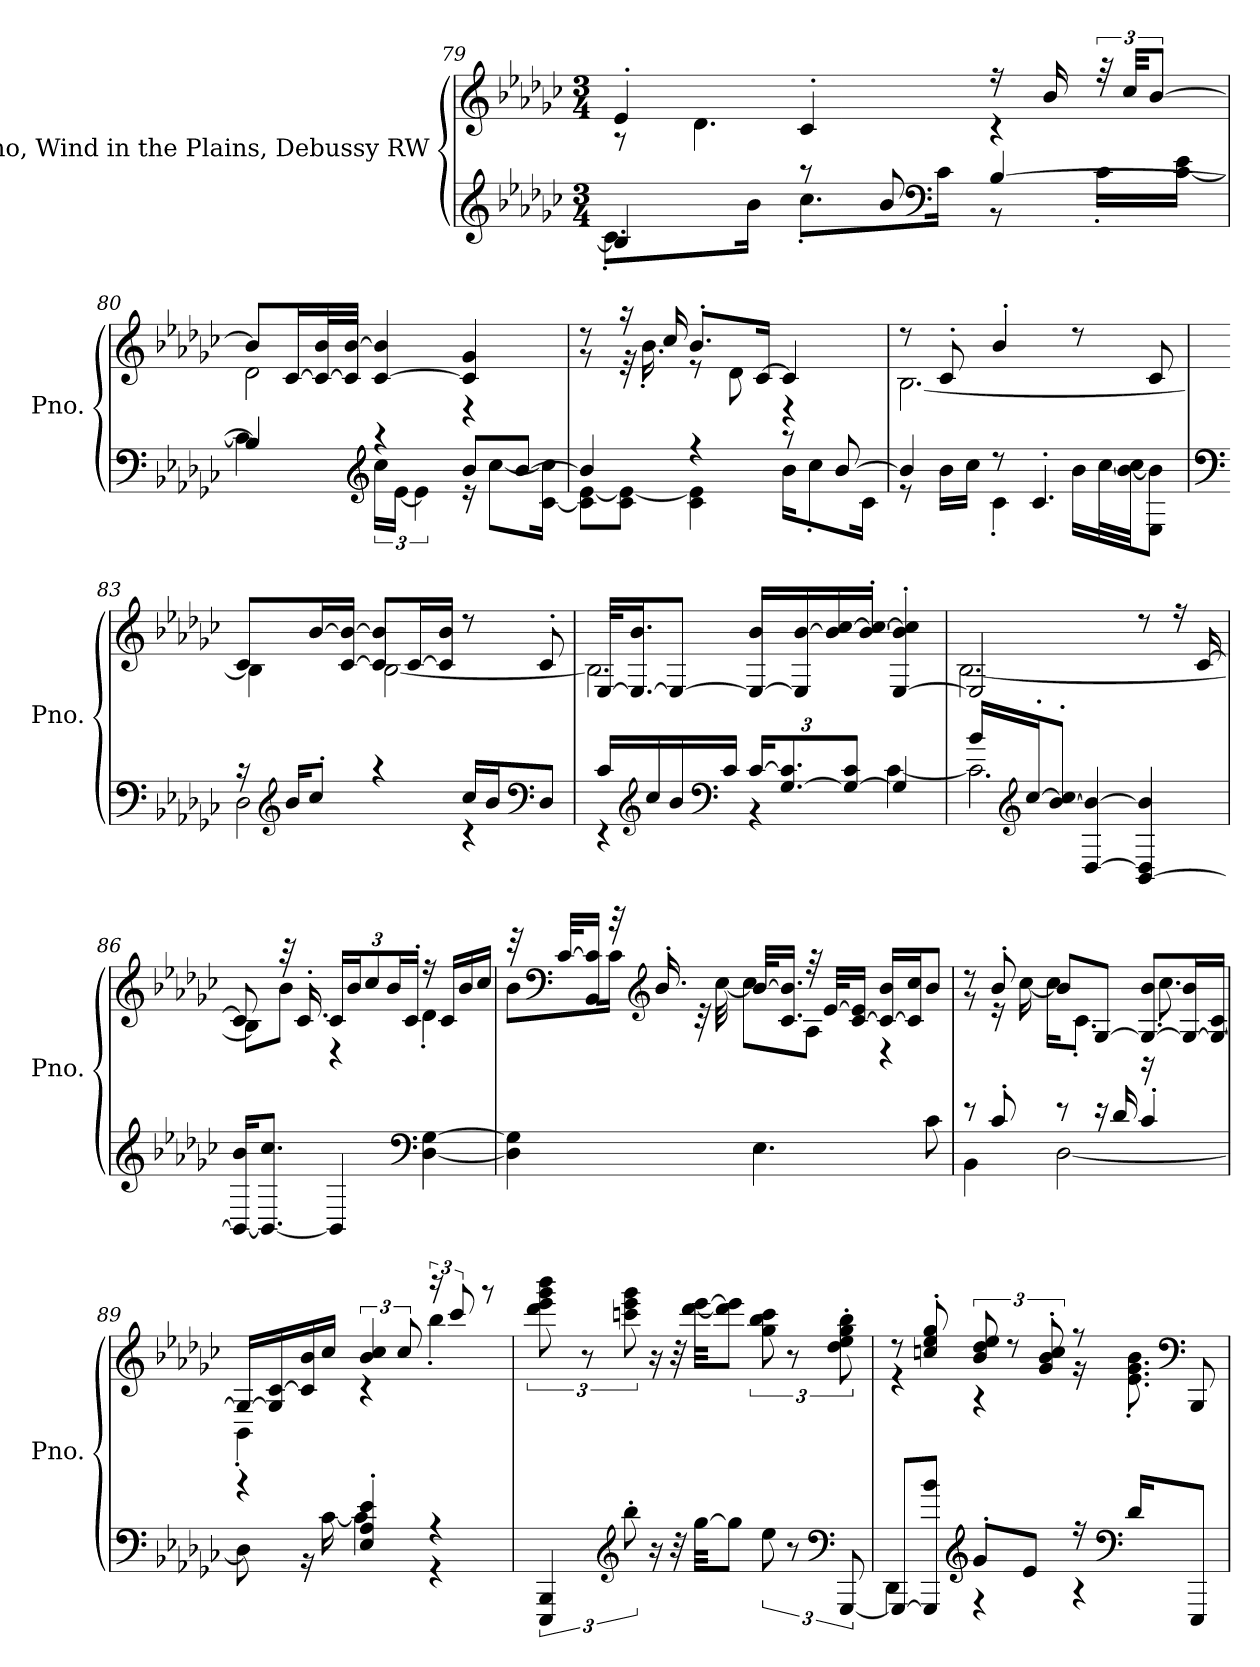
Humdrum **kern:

**kern	**kern
*part1	*part1
*staff2	*staff1
*I"Piano, Wind in the Plains, Debussy RW	*
*I'Pno.	*
!!LO:LB:g=z
*clefG2	*clefG2
*k[b-e-a-d-g-c-]	*k[b-e-a-d-g-c-]
*M3/4	*M3/4
=79	=79
*^	*^
4B-/]	8.c-'\L	4e-'/	8r
.	.	.	4.d-\
.	16b-\Jk	.	.
8r	8.cc-'\L	4c-'/	.
8b-/	.	.	.
*clefF4	*	*	*
.	16c-\Jk	.	.
[4B-/	8r	16r	4r
.	.	16b-/	.
.	16c-'\LL	48r	.
.	.	48cc-/KKL	.
.	.	[12b-/J	.
.	[16c-\ 16e-\JJ	.	.
=80	=80	=80	=80
4B-/]	4c-\]	8b-/L]	2d-\
.	.	[16c-/L	.
.	.	32c-/_ 32b-/L	.
.	.	32c-/] [32b-/JJJ	.
*clefG2	*	*	*
4r	24cc-\LL	[4c-/ 4b-/]	.
.	[24e-\JJ	.	.
.	6e-\]	.	.
8b-/L	16r	4c-/] 4g-/	4r
.	[8cc-\L	.	.
[8b-/J	.	.	.
.	[16c-\ 16cc-\]Jk	.	.
!!LO:PB:g=z	!!
=81	=81	=81	=81
4b-/]	8c-\] [8e-\L	8r	8r
.	8c-\ 8e-\_J	16r	32r
.	.	.	16.b-'\
.	.	16cc-/	.
4r	4c-\ 4e-\]	8.b-'/L	8r
.	.	.	8d-\
.	.	[16c-/Jk	.
8r	16b-\KL	4c-/]	4r
.	8cc-'\	.	.
[8b-/	.	.	.
.	16c-\Jk	.	.
=82	=82	=82	=82
4b-/]	8r	8r	[2.B-\
.	16b-\LL	8c-'/	.
.	16cc-\JJ	.	.
8r	4c-'\	4b-'/	.
4.c-'/	.	.	.
.	16b-\LL	8r	.
.	[32cc-\L	.	.
.	[32b-\ 32cc-\]JJ	.	.
.	8E-\ 8b-\]J	8c-/	.
!!LO:LB:g=z	!!
=83	=83	=83	=83
*clefF4	*	*	*
16r	2D-\	8c-/L	4B-\]
*clefG2	*	*	*
16b-/KL	.	.	.
8cc-'/J	.	[16b-/L	.
.	.	[16c-/ 16b-/_JJ	.
4r	.	8c-/] 8b-/]L	[2B-\
.	.	[16c-/L	.
.	.	16c-/] 16b-/JJ	.
16cc-/LL	4r	8r	.
16b-/J	.	.	.
*clefF4	*	*	*
8D-/J	.	8c-'/	.
=84	=84	=84	=84
16c-/LL	4r	[32E-/KLL	2.B-\]
.	.	16.E-/_ 16.b-/J	.
*clefG2	*	*	*
16cc-/	.	.	.
16b-/	.	8E-/J_	.
*clefF4	*	*	*
16c-/JJ	.	.	.
*Xbrackettup	*	*	*
[24c-/KL	4r	16E-/_ 16b-/LL	.
[12.G-/ 12.c-/]	.	.	.
.	.	16E-/] [16b-/	.
.	.	16b-/] [16cc-/	.
12G-/_ 12c-/J	.	.	.
.	.	[16b-/' 16cc-/_'JJ	.
4G-/]	[4c-\	[4E-/' 4b-/]' 4cc-/]'	.
!!LO:LB:g=z	!!
=85	=85	=85	=85
16b-/LL	2.c-\]	2E-/]	[2.B-\
*clefG2	*	*	*
[16cc-'/J	.	.	.
[8b-/' 8cc-/]'J	.	.	.
[4D-/ 4b-/_	.	.	.
[4BB-/ 4D-/] 4b-/]	.	8r	.
.	.	16r	.
.	.	[16c-/	.
*v	*v	*	*
=86	=86	=86
16BB-/_ 16b-/KL	8c-/]	8B-\L]
8.BB-/_ 8.cc-/J	.	.
.	32r	8b-\J
.	16.c-'/	.
*	*Xbrackettup	*
4BB-/]	24c-/LL	4r
.	24b-/J	.
.	12cc-/	.
.	24b-/L	.
.	24c-'/JJ	.
*clefF4	*	*
[4D-\ [4G-\	16r	4d-'\
.	16c-/LL	.
.	16b-/	.
.	16cc-/JJ	.
!!LO:LB:g=z	!!
=87	=87	=87
4D-\] 4G-\]	32r	8b-\L
*	*clefF4	*
.	[32c-/KLL	.
.	16BB-/ 16c-/]JJ	.
.	32r	16c-\Jk
*	*clefG2	*
.	16.b-'/	.
.	.	32r
.	.	[32cc-\
4.E-\	[32b-/KLL	8cc-\L]
.	16.c-/ 16.b-/]JJ	.
.	32r	8A-\J
.	[32e-/KLL	.
.	[16c-/ 16e-/]JJ	.
.	16c-/_ 16b-/LL	4r
.	16c-/] 16cc-/J	.
8c-\	8b-/J	.
=88	=88	=88
*^	*	*
8r	4BB-\	8r	8r
8c-'/	.	8b-'/	16r
.	.	.	[16cc-\
8r	[2D-\	8b-/L	16cc-\KL]
.	.	.	8.c-'\J
16r	.	[8G-/J	.
16d-/	.	.	.
4c-'/	.	8G-/_ 8b-/L	16r
.	.	.	8.cc-'\
.	.	16G-/_ 16b-/L	.
.	.	16G-/_ 16c-/JJ	.
!!LO:LB:g=z	!!
=89	=89	=89	=89
4r	8D-\]	16G-/LL_	4BB-'\
.	.	16G-/] [16c-/	.
.	16r	16c-/] 16b-/	.
.	[16c-\	16cc-/JJ	.
*	*	*brackettup	*
4E-/' 4A-/' 4e-/'	4c-\]	6b-/ 6cc-/	4r
.	.	12cc-/	.
4r	4r	24r	4bb-'\
.	.	12ccc-/	.
.	.	8r	.
*v	*v	*	*
*	*v	*v
=90	=90
*brackettup	*
6EEE-/ 6BBB-/	12ddd-\ 12eee-\ 12ggg-\ 12bbb-\
.	12r
*clefG2	*
12bb-'\	12cccn\ 12eee-\ 12ggg-\
16r	16r
32r	32r
[32gg-\KKL	[32ddd-\ [32eee-\KKL
8gg-\J]	8ddd-\] 8eee-\]J
12ee-\	12gg-\ 12bb-\ 12ccc\
12r	12r
*clefF4	*
[12GGG-/	12dd-\' 12ee-\' 12gg-\' 12bb-\'
!!LO:PB:g=z
=91	=91
*^	*^
8GGG-/L_	4DD-\	8r	4r
8GGG-/] 8b-/J	.	8ccn/' 8ee-/' 8gg-/'	.
*clefG2	*	*	*
8g-'/L	4r	12b-/ 12dd-/ 12ee-/	4r
.	.	12r	.
8e-/J	.	.	.
.	.	12g-/' 12b-/' 12cc/'	.
16r	4r	8r	16r
*clefF4	*	*	*
16d-/KL	.	.	8.e-\' 8.g-\' 8.b-\'
*	*	*clefF4	*
8EEE-/J	.	8BBB-/	.
*v	*v	*	*
*	*v	*v
=	=
*-	*-
